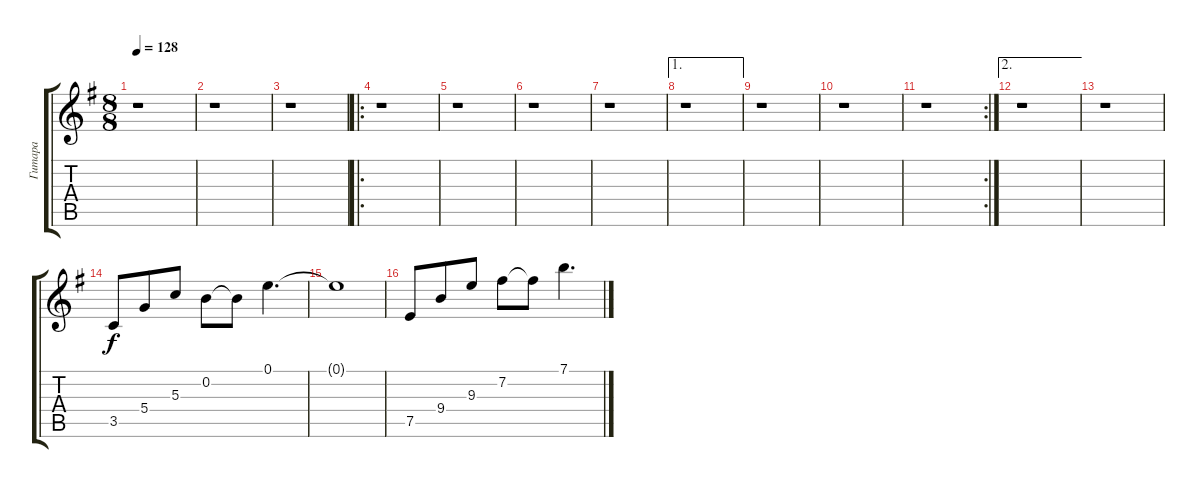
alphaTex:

\track ("Гитара" "Гитара") {instrument electricguitarclean}
\staff {score tabs}
\tuning (E4 B3 G3 D3 A2 E2) {hide}
\ts (8 8)
\tempo 128
\clef g2
\ks g
r.1{dy f} |
r.1 |
r.1 |
\ro
r.1 |
r.1 |
r.1 |
r.1 |
\ae 1
r.1 |
r.1 |
r.1 |
\rc 2
r.1 |
\ae 2
r.1 |
r.1 |
3.5.8 5.4.8 5.3.8 0.2.8 0.2{t}.8 0.1.4{d} |
0.1{t}.1 |
7.5.8 9.4.8 9.3.8 7.2.8 7.2{t}.8 7.1.4{d}
